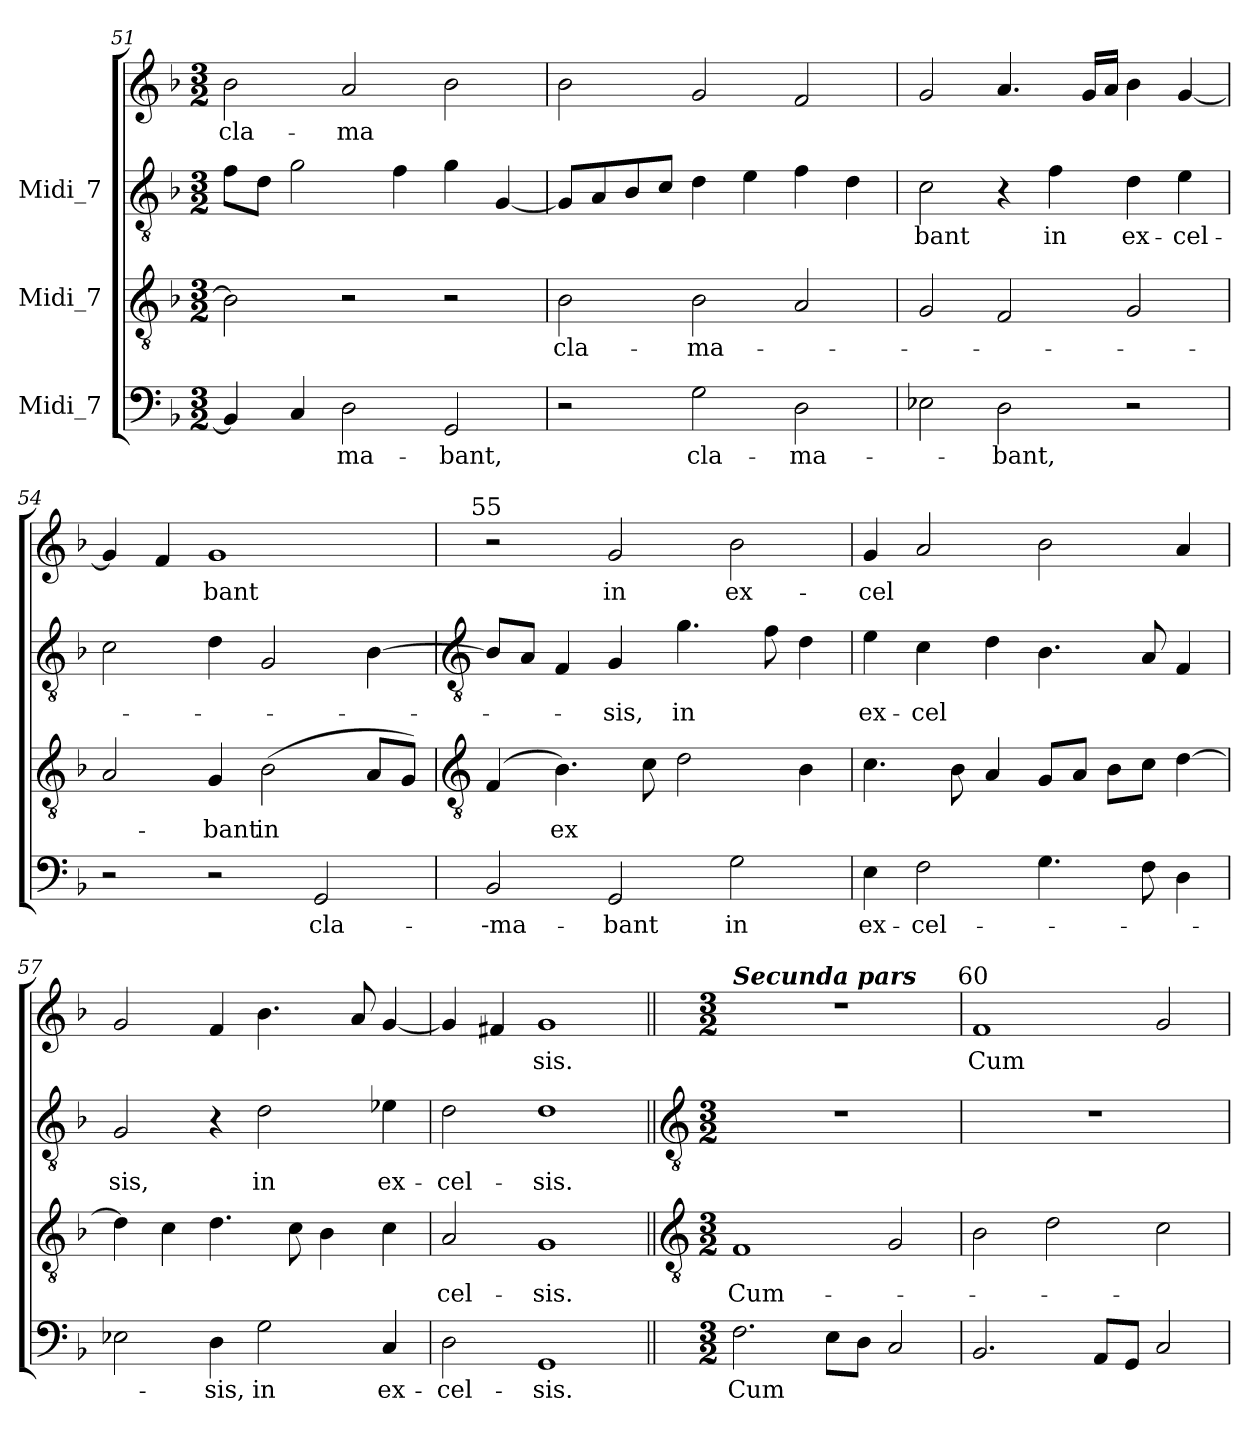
**kern	**text	**kern	**text	**kern	**text	**kern	**text
*part4	*part4	*part3	*part3	*part2	*part2	*part1	*part1
*staff4	*staff4	*staff3	*staff3	*staff2	*staff2	*staff1	*staff1
*I"Midi_7	*	*I"Midi_7	*	*I"Midi_7	*	*	*
!!LO:LB:g=z
*clefF4	*	*clefGv2	*	*clefGv2	*	*clefG2	*
*k[b-]	*	*k[b-]	*	*k[b-]	*	*k[b-]	*
*F:	*	*F:	*	*F:	*	*F:	*
*M3/2	*	*M3/2	*	*M3/2	*	*M3/2	*
=51	=51	=51	=51	=51	=51	=51	=51
!	!	!	!	!	!	!	!LO:LY:b
4BB-]	.	2B-]	.	8fL	.	2b-	cla-
.	.	.	.	8dJ	.	.	.
4C	.	.	.	2g	.	.	.
!	!LO:LY:b	!	!	!	!	!	!LO:LY:b
2D	-ma-	2r	.	.	.	2a	-ma
.	.	.	.	4f	.	.	.
!	!LO:LY:b	!	!	!	!	!	!
2GG	-bant,	2r	.	4g	.	2b-	.
.	.	.	.	[4G	.	.	.
=52	=52	=52	=52	=52	=52	=52	=52
!	!	!	!LO:LY:b	!	!	!	!
2r	.	2B-	cla-	8GL]	.	2b-	.
.	.	.	.	8A	.	.	.
.	.	.	.	8B-	.	.	.
.	.	.	.	8cJ	.	.	.
!	!LO:LY:b	!	!LO:LY:b	!	!	!	!
2G	cla-	2B-	-ma-	4d	.	2g	.
.	.	.	.	4e	.	.	.
!	!LO:LY:b	!	!	!	!	!	!
2D	-ma-	2A	.	4f	.	2f	.
.	.	.	.	4d	.	.	.
=53	=53	=53	=53	=53	=53	=53	=53
!	!	!	!	!	!LO:LY:b	!	!
2E-X	.	2G	.	2c	bant	2g	.
!	!LO:LY:b	!	!	!	!	!	!
2D	-bant,	2F	.	4r	.	4.a	.
!	!	!	!	!	!LO:LY:b	!	!
.	.	.	.	4f	in	.	.
.	.	.	.	.	.	16gLL	.
.	.	.	.	.	.	16aJJ	.
!	!	!	!	!	!LO:LY:b	!	!
2r	.	2G	.	4d	ex-	4b-	.
!	!	!	!	!	!LO:LY:b	!	!
.	.	.	.	4e	-cel-	[4g	.
=54	=54	=54	=54	=54	=54	=54	=54
2r	.	2A	.	2c	.	4g]	.
.	.	.	.	.	.	4f	.
!	!	!	!LO:LY:b	!	!	!	!LO:LY:b
2r	.	4G	-bant	4d	.	1g	bant
!	!	!	!LO:LY:b	!	!	!	!
.	.	(<2B-	in	2G	.	.	.
!	!LO:LY:b	!	!	!	!	!	!
2GG	cla-	.	.	.	.	.	.
.	.	8AL	.	[4B-	.	.	.
.	.	8GJ)	.	.	.	.	.
!!LO:LB:g=z
=55	=55	=55	=55	=55	=55	=55	=55
*	*	*clefGv2	*	*clefGv2	*	*	*
!	!	!	!	!	!	!LO:TX:a:cj:t=55	!
!	!LO:LY:b	!	!	!	!	!	!
2BB-	--ma-	(<4F	.	8B-L]	.	2r	.
.	.	.	.	8AJ	.	.	.
!	!	!	!LO:LY:b	!	!	!	!
.	.	4.B-)	ex	4F	.	.	.
!	!LO:LY:b	!	!	!	!LO:LY:b	!	!LO:LY:b
2GG	-bant	.	.	4G	-sis,	2g	in
.	.	8c	.	.	.	.	.
!	!	!	!	!	!LO:LY:b	!	!
.	.	2d	.	4.g	in	.	.
!	!LO:LY:b	!	!	!	!	!	!LO:LY:b
2G	in	.	.	.	.	2b-	ex-
.	.	.	.	8f	.	.	.
.	.	4B-	.	4d	.	.	.
=56	=56	=56	=56	=56	=56	=56	=56
!	!LO:LY:b	!	!	!	!LO:LY:b	!	!LO:LY:b
4E	ex-	4.c	.	4e	ex-	4g	-cel
!	!LO:LY:b	!	!	!	!LO:LY:b	!	!
2F	-cel-	.	.	4c	-cel	2a	.
.	.	8B-	.	.	.	.	.
.	.	4A	.	4d	.	.	.
4.G	.	8GL	.	4.B-	.	2b-	.
.	.	8AJ	.	.	.	.	.
.	.	8B-L	.	.	.	.	.
8F	.	8cJ	.	8A	.	.	.
4D	.	[4d	.	4F	.	4a	.
=57	=57	=57	=57	=57	=57	=57	=57
!	!	!	!	!	!LO:LY:b	!	!
2E-X	.	4d]	.	2G	sis,	2g	.
.	.	4c	.	.	.	.	.
!	!LO:LY:b	!	!	!	!	!	!
4D	-sis,	4.d	.	4r	.	4f	.
!	!LO:LY:b	!	!	!	!LO:LY:b	!	!
2G	in	.	.	2d	in	4.b-	.
.	.	8c	.	.	.	.	.
.	.	4B-	.	.	.	.	.
.	.	.	.	.	.	8a	.
!	!LO:LY:b	!	!	!	!LO:LY:b	!	!
4C	ex-	4c	.	4e-X	ex-	[4g	.
=58	=58	=58	=58	=58	=58	=58	=58
!	!LO:LY:b	!	!LO:LY:b	!	!LO:LY:b	!	!
2D	-cel-	2A	cel-	2d	-cel-	4g]	.
.	.	.	.	.	.	4f#	.
!	!LO:LY:b	!	!LO:LY:b	!	!LO:LY:b	!	!LO:LY:b
1GG	-sis.	1G	-sis.	1d	-sis.	1g	sis.
!!LO:LB:g=z
=59||	=59||	=59||	=59||	=59||	=59||	=59||	=59||
*	*	*clefGv2	*	*clefGv2	*	*	*
*M3/2	*	*M3/2	*	*M3/2	*	*M3/2	*
!	!	!	!	!	!	!LO:TX:a:Bi:t=Secunda pars	!
!	!LO:LY:b	!	!LO:LY:b	!	!	!	!
2.F	Cum	1F	Cum-	1.r	.	1.r	.
8EL	.	.	.	.	.	.	.
8DJ	.	.	.	.	.	.	.
2C	.	2G	.	.	.	.	.
=60	=60	=60	=60	=60	=60	=60	=60
!	!	!	!	!	!	!LO:TX:a:cj:t=60	!
!	!LO:LY:b	!	!	!	!	!	!LO:LY:b
2.BB-	-	2B-	.	1.r	.	1f	Cum
.	.	2d	.	.	.	.	.
8AAL	.	.	.	.	.	.	.
8GGJ	.	.	.	.	.	.	.
2C	.	2c	.	.	.	2g	.
=	=	=	=	=	=	=	=
*-	*-	*-	*-	*-	*-	*-	*-
